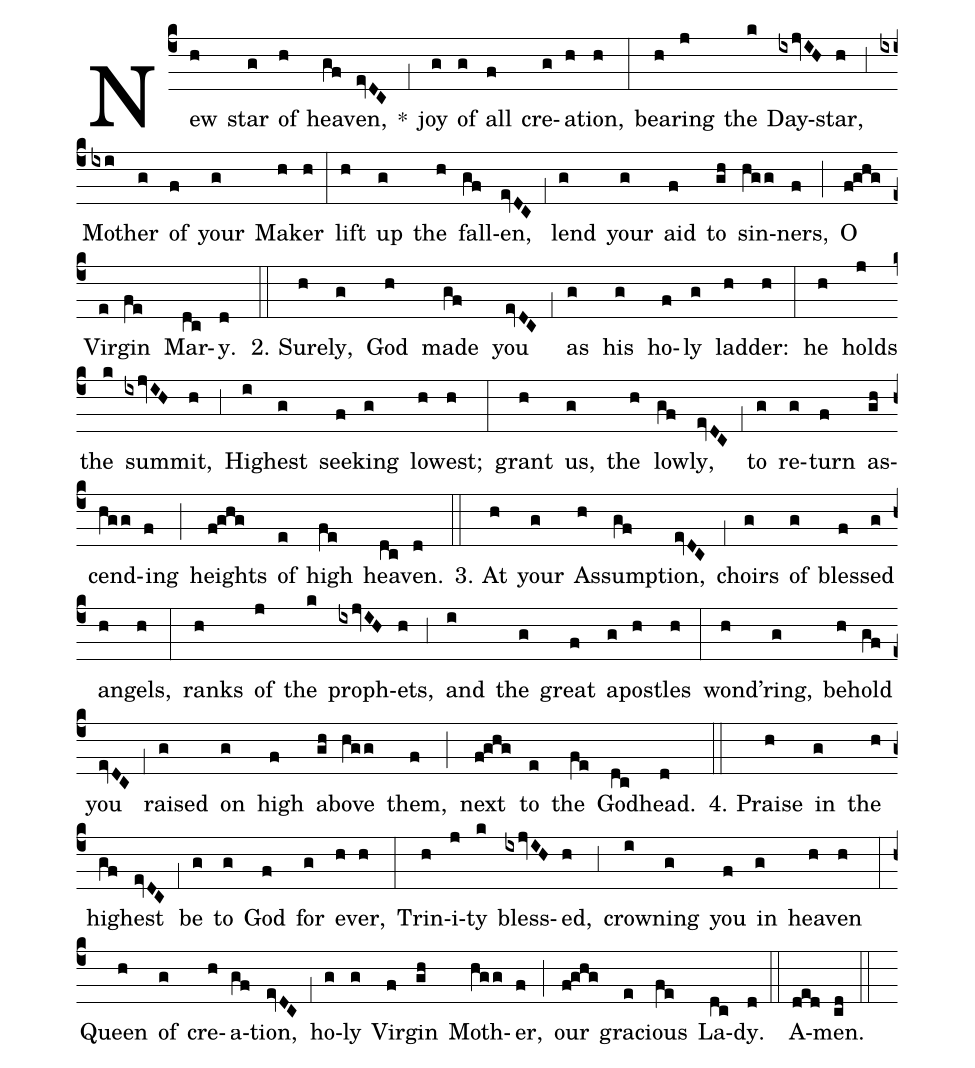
%%
(c4)New(h) star(g) of(h) heav(gf)en,(evDC) *(;1) joy(g) of(g) all(f) cre(g)a(h)tion,(h) (:)
bear(h)ing(j) the(k) Day(ixjvIH)star,(h) (;3) Moth(ixi)er(g) of(f) your(g) Mak(h)er(h) (:)
lift(h) up(g) the(h) fall(gf)en,(evDC) (;1) lend(g) your(g) aid(f) to(gh) sin(hg/g)ners,(f) (;)
O(f!ghg) Vir(e)gin(fe) Mar(dc)y.(d) (::)
2. {Sure}(h)ly,(g) God(h) made(gf) you(evDC) (;1) as(g) his(g) ho(f)ly(g) lad(h)der:(h) (:)
he(h) holds(j) the(k) sum(ixjvIH)mit,(h) (;3) High(i)est(g) seek(f)ing(g) low(h)est;(h) (:)
grant(h) us,(g) the(h) low(gf)ly,(evDC) (;1) to(g) re(g)turn(f) as(gh)cend(hg/g)ing(f) (;)
heights(f!ghg) of(e) high(fe) heav(dc)en.(d) (::)
3. {At}(h) your(g) As(h)sump(gf)tion,(evDC) (;1) choirs(g) of(g) bless(f)ed(g) an(h)gels,(h) (:)
ranks(h) of(j) the(k) proph(ixjvIH)ets,(h) (;3) and(i) the(g) great(f) a(g)pos(h)tles(h) (:)
wond'(h)ring,(g) be(h)hold(gf) you(evDC) (;1) raised(g) on(g) high(f) a(gh)bove(hg/g) them,(f) (;)
next(f!ghg) to(e) the(fe) God(dc)head.(d) (::)
4. {Praise}(h) in(g) the(h) high(gf)est(evDC) (;1) be(g) to(g) God(f) for(g) ev(h)er,(h) (:)
Trin(h)i(j)ty(k) bless(ixjvIH)ed,(h) (;3) crown(i)ing(g) you(f) in(g) heav(h)en(h) (:)
Queen(h) of(g) cre(h)a(gf)tion,(evDC) (;1) ho(g)ly(g) Vir(f)gin(gh) Moth(hg/g)er,(f) (;)
our(f!ghg) gra(e)cious(fe) La(dc)dy.(d) (::)
A(ded)men.(cd) (::)
